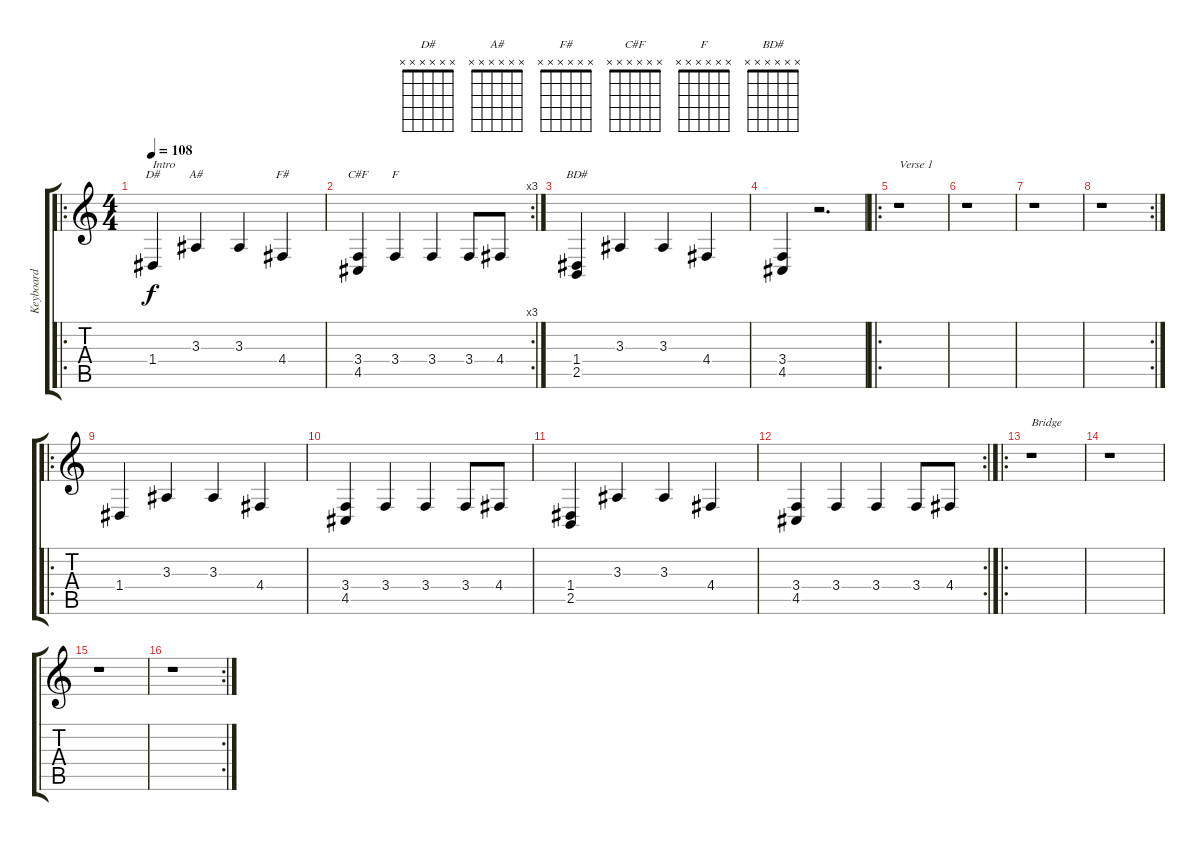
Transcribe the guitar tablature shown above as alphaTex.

\track ("Keyboard" "Keyboard") {instrument acousticgrandpiano}
\staff {score tabs}
\tuning (E4 B3 G3 D3 A2 E2) {hide}
\chord ("D#" x x x x x x) {firstfret 0}
\chord ("A#" x x x x x x) {firstfret 0}
\chord ("F#" x x x x x x) {firstfret 0}
\chord ("C#F" x x x x x x) {firstfret 0}
\chord ("F" x x x x x x) {firstfret 0}
\chord ("BD#" x x x x x x) {firstfret 0}
\ro
\ts (4 4)
\tempo 108
\clef g2
\ks c
1.4.4{ch "D#" txt "Intro" dy f instrument acousticgrandpiano} 3.3.4{ch "A#"} 3.3.4 4.4.4{ch "F#"} |
\rc 3
(3.4 4.5).4{ch "C#F"} 3.4.4{ch "F"} 3.4.4 3.4.8 4.4.8 |
(1.4 2.5).4{ch "BD#"} 3.3.4 3.3.4 4.4.4 |
(3.4 4.5).4 r.2{d} |
\ro
r.1{txt "Verse 1"} |
r.1 |
r.1 |
\rc 2
r.1 |
\ro
1.4.4 3.3.4 3.3.4 4.4.4 |
(3.4 4.5).4 3.4.4 3.4.4 3.4.8 4.4.8 |
(1.4 2.5).4 3.3.4 3.3.4 4.4.4 |
\rc 2
(3.4 4.5).4 3.4.4 3.4.4 3.4.8 4.4.8 |
\ro
r.1{txt "Bridge"} |
r.1 |
r.1 |
\rc 2
r.1
